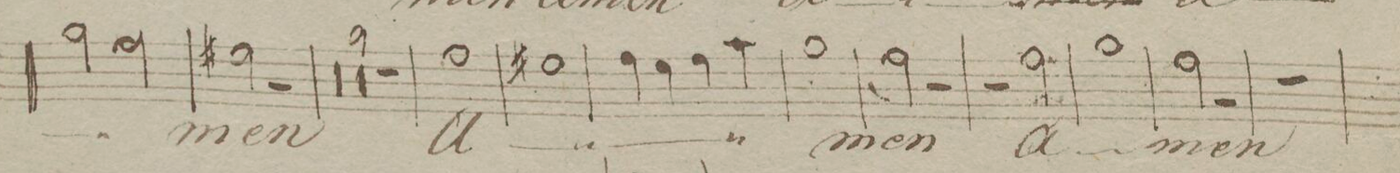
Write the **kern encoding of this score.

**kern	**text	**dynam
*I"Cant.	*	*
*clefC1	*	*
*k[b-]	*	*
*met(c|)	*	*
*M2/2	*	*
2ee\	.	.
2dd\	.	.
=44	=44	=44
2cc#X\	-men	.
2r	.	.
=45	=45	=45
1r	.	.
=46	=46	=46
1r	.	.
=47	=47	=47
1r	.	.
=48	=48	=48
1r	.	.
=49	=49	=49
1r	.	.
=50	=50	=50
1r	.	.
=51	=51	=51
1r	.	.
=52	=52	=52
1r	.	.
=53	=53	=53
1r	.	.
=54	=54	=54
1dd	a-	.
=55	=55	=55
1cc#X	.	.
=56	=56	=56
4dd\	.	.
4cc\	.	.
4dd\	.	.
4ff\	.	.
=57	=57	=57
1ee	.	.
=58	=58	=58
2dd\	-men	.
2r	.	.
=59	=59	=59
2r	.	.
2dd\	a-	.
=60	=60	=60
1ee	.	.
=61	=61	=61
2dd\	-men	.
2r	.	.
=62	=62	=62
1r	.	.
=63	=63	=63
*-	*-	*-
